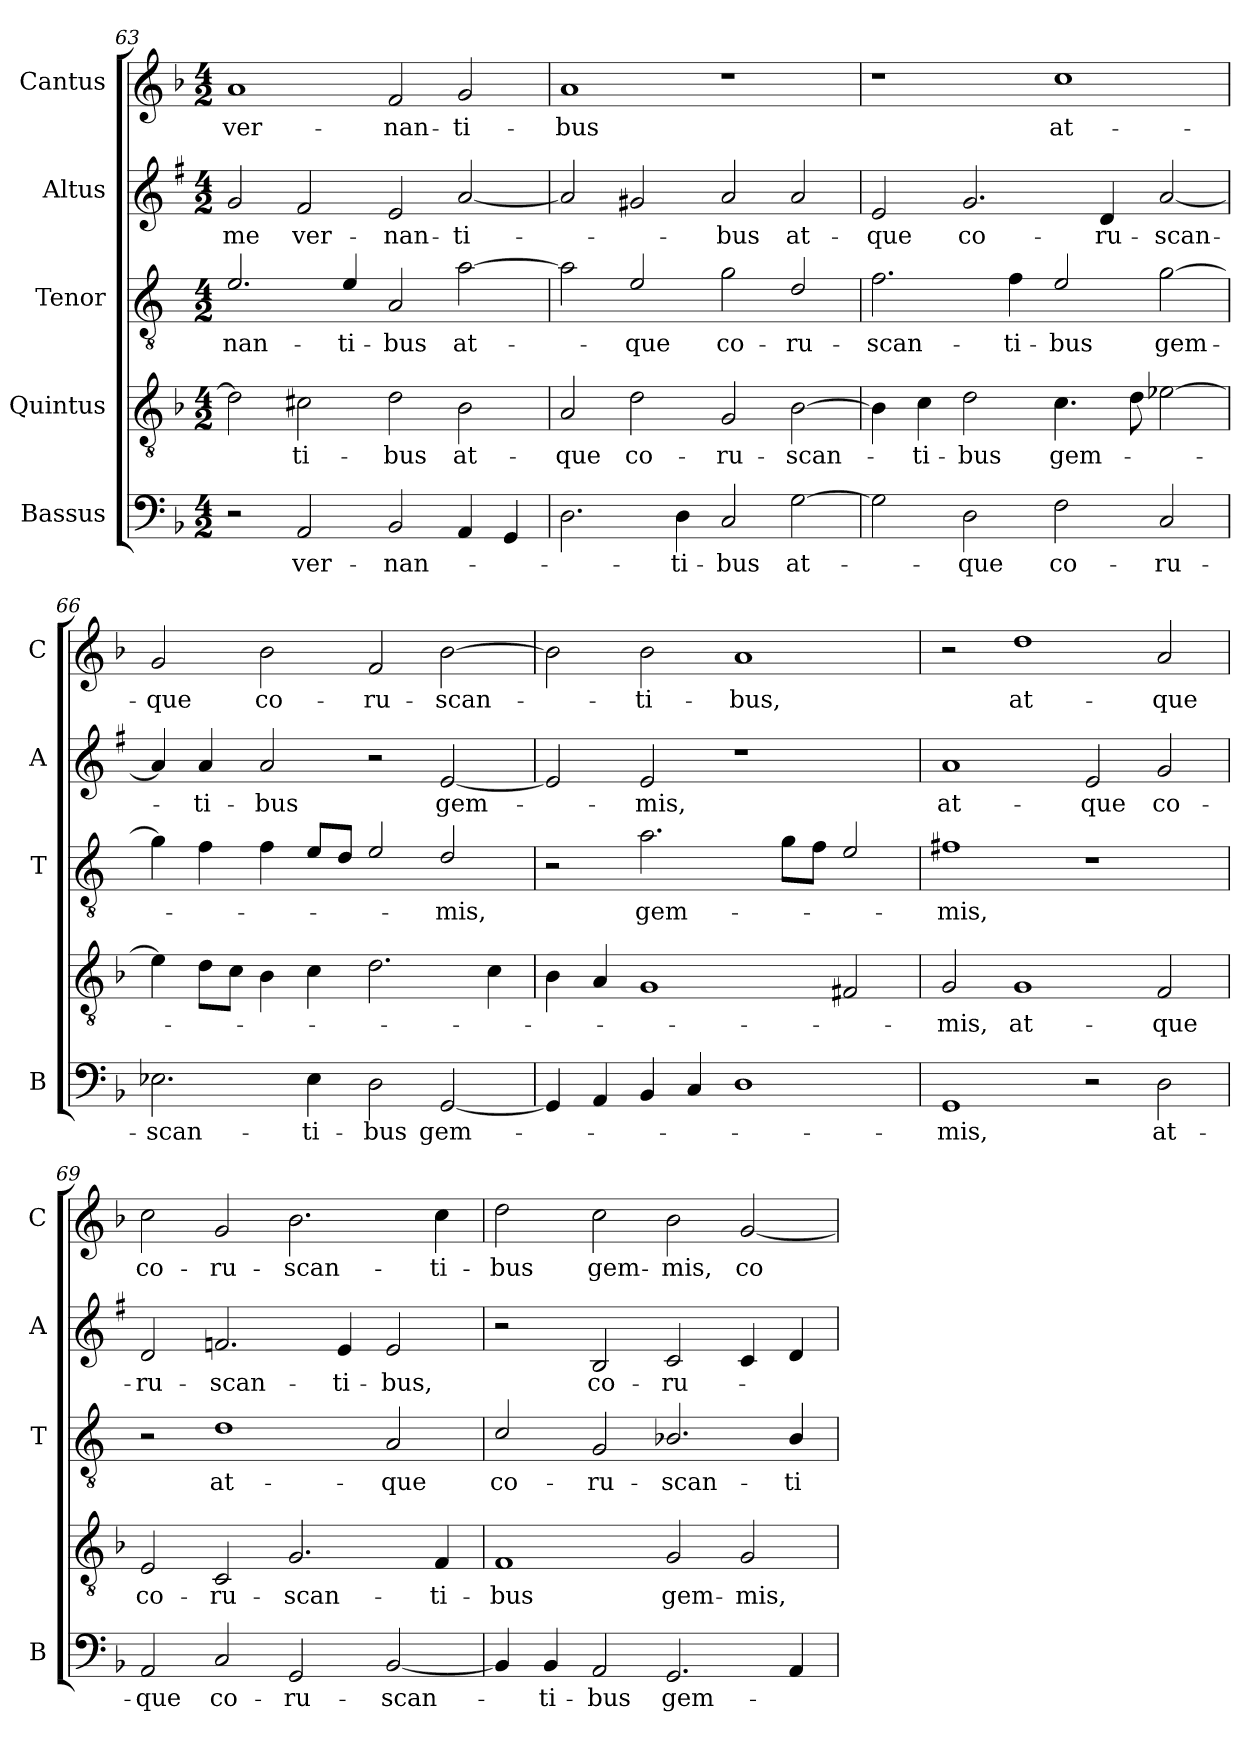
**kern	**text	**kern	**text	**kern	**text	**kern	**text	**kern	**text
*part5	*part5	*part4	*part4	*part3	*part3	*part2	*part2	*part1	*part1
*staff5	*staff5	*staff4	*staff4	*staff3	*staff3	*staff2	*staff2	*staff1	*staff1
*I"Bassus	*	*I"Quintus	*	*I"Tenor	*	*I"Altus	*	*I"Cantus	*
*I'B	*	*	*	*I'T	*	*I'A	*	*I'C	*
*clefF4	*	*clefGv2	*	*clefGv2	*	*clefG2	*	*clefG2	*
*	*	*	*	*ITrd4c7	*	*ITrd1c2	*	*	*
*k[b-]	*	*k[b-]	*	*k[b-]	*	*k[b-]	*	*k[b-]	*
*F:	*	*F:	*	*F:	*	*F:	*	*F:	*
*M4/2	*	*M4/2	*	*M4/2	*	*M4/2	*	*M4/2	*
=63	=63	=63	=63	=63	=63	=63	=63	=63	=63
!	!	!	!	!	!LO:LY:b	!	!LO:LY:b	!	!LO:LY:b
2r	.	2d\]	.	2.A/	-nan-	2f/	me	1a	ver-
!	!LO:LY:b	!	!LO:LY:b	!	!	!	!LO:LY:b	!	!
2AA/	ver-	2c#X\	-ti-	.	.	2e/	ver-	.	.
!	!	!	!	!	!LO:LY:b	!	!	!	!
.	.	.	.	4A/	-ti-	.	.	.	.
!	!LO:LY:b	!	!LO:LY:b	!	!LO:LY:b	!	!LO:LY:b	!	!LO:LY:b
2BB-/	-nan-	2d\	-bus	2D/	-bus	2d/	-nan-	2f/	-nan-
!	!	!	!LO:LY:b	!	!LO:LY:b	!	!LO:LY:b	!	!LO:LY:b
4AA/	.	2B-\	at-	[2d\	at-	[2g/	-ti-	2g/	-ti-
4GG/	.	.	.	.	.	.	.	.	.
!!LO:PB:g=z
=64	=64	=64	=64	=64	=64	=64	=64	=64	=64
!	!	!	!LO:LY:b	!	!	!	!	!	!LO:LY:b
2.D\	.	2A/	-que	2d\]	.	2g/]	.	1a	-bus
!	!	!	!LO:LY:b	!	!LO:LY:b	!	!	!	!
.	.	2d\	co-	2A/	-que	2f#X/	.	.	.
!	!LO:LY:b	!	!	!	!	!	!	!	!
4D\	-ti-	.	.	.	.	.	.	.	.
!	!LO:LY:b	!	!LO:LY:b	!	!LO:LY:b	!	!LO:LY:b	!	!
2C/	-bus	2G/	-ru-	2c\	co-	2g/	-bus	1r	.
!	!LO:LY:b	!	!LO:LY:b	!	!LO:LY:b	!	!LO:LY:b	!	!
[2G\	at-	[2B-\	-scan-	2G/	-ru-	2g/	at-	.	.
=65	=65	=65	=65	=65	=65	=65	=65	=65	=65
!	!	!	!	!	!LO:LY:b	!	!LO:LY:b	!	!
2G\]	.	4B-\]	.	2.B-\	-scan-	2d/	-que	1r	.
!	!	!	!LO:LY:b	!	!	!	!	!	!
.	.	4c\	-ti-	.	.	.	.	.	.
!	!LO:LY:b	!	!LO:LY:b	!	!	!	!LO:LY:b	!	!
2D\	-que	2d\	-bus	.	.	2.f/	co-	.	.
!	!	!	!	!	!LO:LY:b	!	!	!	!
.	.	.	.	4B-\	-ti-	.	.	.	.
!	!LO:LY:b	!	!LO:LY:b	!	!LO:LY:b	!	!	!	!LO:LY:b
2F\	co-	4.c\	gem-	2A/	-bus	.	.	1cc	at-
!	!	!	!	!	!	!	!LO:LY:b	!	!
.	.	.	.	.	.	4c/	-ru-	.	.
.	.	8d\	.	.	.	.	.	.	.
!	!LO:LY:b	!	!	!	!LO:LY:b	!	!LO:LY:b	!	!
2C/	-ru-	[2e-X\	.	[2c\	gem-	[2g/	-scan-	.	.
=66	=66	=66	=66	=66	=66	=66	=66	=66	=66
!	!LO:LY:b	!	!	!	!	!	!	!	!LO:LY:b
2.E-X\	-scan-	4e-\]	.	4c\]	.	4g/]	.	2g/	-que
!	!	!	!	!	!	!	!LO:LY:b	!	!
.	.	8d\L	.	4B-\	.	4g/	-ti-	.	.
.	.	8c\J	.	.	.	.	.	.	.
!	!	!	!	!	!	!	!LO:LY:b	!	!LO:LY:b
.	.	4B-\	.	4B-\	.	2g/	-bus	2b-\	co-
!	!LO:LY:b	!	!	!	!	!	!	!	!
4E-\	-ti-	4c\	.	8A/L	.	.	.	.	.
.	.	.	.	8G/J	.	.	.	.	.
!	!LO:LY:b	!	!	!	!	!	!	!	!LO:LY:b
2D\	-bus	2.d\	.	2A/	.	2r	.	2f/	-ru-
!	!LO:LY:b	!	!	!	!LO:LY:b	!	!LO:LY:b	!	!LO:LY:b
[2GG/	gem-	.	.	2G/	-mis,	[2d/	gem-	[2b-\	-scan-
.	.	4c\	.	.	.	.	.	.	.
=67	=67	=67	=67	=67	=67	=67	=67	=67	=67
4GG/]	.	4B-\	.	2r	.	2d/]	.	2b-\]	.
4AA/	.	4A/	.	.	.	.	.	.	.
!	!	!	!	!	!LO:LY:b	!	!LO:LY:b	!	!LO:LY:b
4BB-/	.	1G	.	2.d\	gem-	2d/	-mis,	2b-\	-ti-
4C/	.	.	.	.	.	.	.	.	.
!	!	!	!	!	!	!	!	!	!LO:LY:b
1D	.	.	.	.	.	1r	.	1a	-bus,
.	.	.	.	8c\L	.	.	.	.	.
.	.	.	.	8B-\J	.	.	.	.	.
.	.	2F#X/	.	2A/	.	.	.	.	.
=68	=68	=68	=68	=68	=68	=68	=68	=68	=68
!	!LO:LY:b	!	!LO:LY:b	!	!LO:LY:b	!	!LO:LY:b	!	!
1GG	-mis,	2G/	-mis,	1Bn	-mis,	1g	at-	2r	.
!	!	!	!LO:LY:b	!	!	!	!	!	!LO:LY:b
.	.	1G	at-	.	.	.	.	1dd	at-
!	!	!	!	!	!	!	!LO:LY:b	!	!
2r	.	.	.	1r	.	2d/	-que	.	.
!	!LO:LY:b	!	!LO:LY:b	!	!	!	!LO:LY:b	!	!LO:LY:b
2D\	at-	2F/	-que	.	.	2f/	co-	2a/	-que
!!LO:LB:g=z
=69	=69	=69	=69	=69	=69	=69	=69	=69	=69
!	!LO:LY:b	!	!LO:LY:b	!	!	!	!LO:LY:b	!	!LO:LY:b
2AA/	-que	2E/	co-	2r	.	2c/	-ru-	2cc\	co-
!	!LO:LY:b	!	!LO:LY:b	!	!LO:LY:b	!	!LO:LY:b	!	!LO:LY:b
2C/	co-	2C/	-ru-	1G	at-	2.e-X/	-scan-	2g/	-ru-
!	!LO:LY:b	!	!LO:LY:b	!	!	!	!	!	!LO:LY:b
2GG/	-ru-	2.G/	-scan-	.	.	.	.	2.b-\	-scan-
!	!	!	!	!	!	!	!LO:LY:b	!	!
.	.	.	.	.	.	4d/	-ti-	.	.
!	!LO:LY:b	!	!	!	!LO:LY:b	!	!LO:LY:b	!	!
[2BB-/	-scan-	.	.	2D/	-que	2d/	-bus,	.	.
!	!	!	!LO:LY:b	!	!	!	!	!	!LO:LY:b
.	.	4F/	-ti-	.	.	.	.	4cc\	-ti-
=70	=70	=70	=70	=70	=70	=70	=70	=70	=70
!	!	!	!LO:LY:b	!	!LO:LY:b	!	!	!	!LO:LY:b
4BB-/]	.	1F	-bus	2F/	co-	2r	.	2dd\	-bus
!	!LO:LY:b	!	!	!	!	!	!	!	!
4BB-/	-ti-	.	.	.	.	.	.	.	.
!	!LO:LY:b	!	!	!	!LO:LY:b	!	!LO:LY:b	!	!LO:LY:b
2AA/	-bus	.	.	2C/	-ru-	2A/	co-	2cc\	gem-
!	!LO:LY:b	!	!LO:LY:b	!	!LO:LY:b	!	!LO:LY:b	!	!LO:LY:b
2.GG/	gem-	2G/	gem-	2.E-X/	-scan-	2B-/	-ru-	2b-\	-mis,
!	!	!	!LO:LY:b	!	!	!	!	!	!LO:LY:b
.	.	2G/	-mis,	.	.	4B-/	.	[2g/	co-
!	!	!	!	!	!LO:LY:b	!	!	!	!
4AA/	.	.	.	4E-/	-ti-	4c/	.	.	.
=	=	=	=	=	=	=	=	=	=
*-	*-	*-	*-	*-	*-	*-	*-	*-	*-
